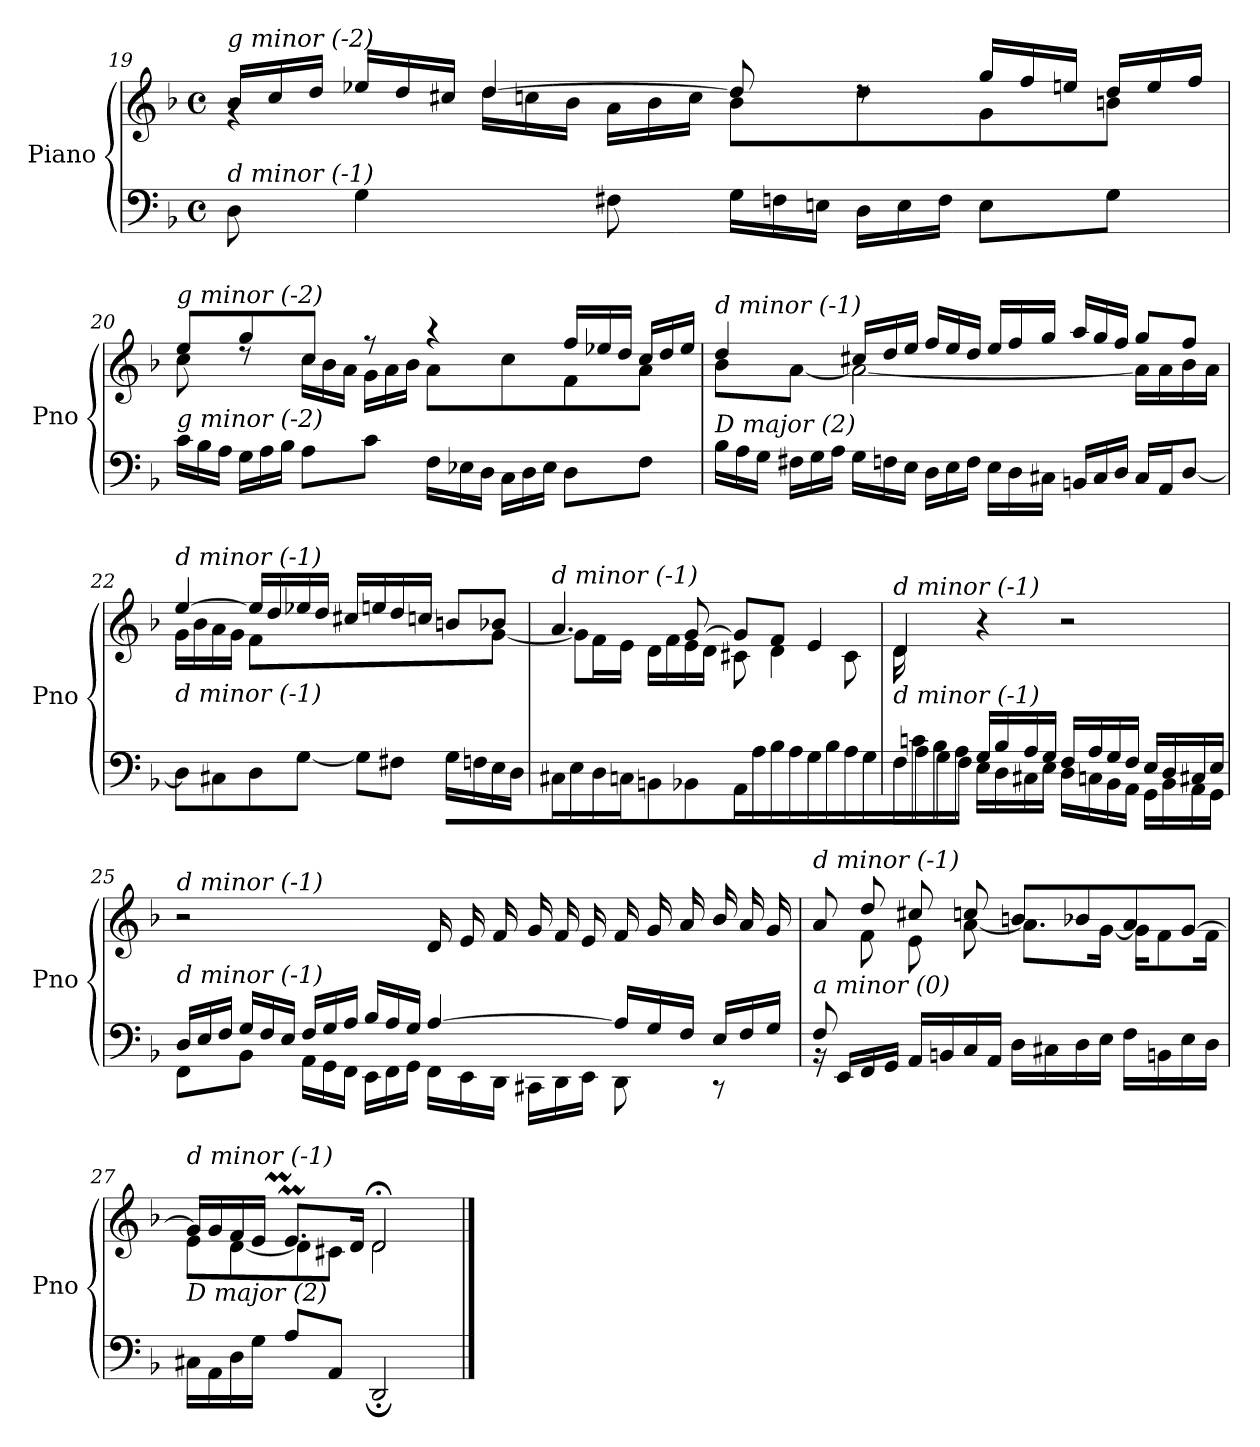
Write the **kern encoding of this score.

**kern	**kern
*part1	*part1
*staff2	*staff1
*I"Piano	*
*I'Pno	*
*clefF4	*clefG2
*k[b-]	*k[b-]
*M4/4	*M4/4
*met(c)	*met(c)
*	*Xtuplet
=19	=19
*	*^
!	!LO:TX:i:t=g minor (-2)	!
!LO:TX:i:t=d minor (-1)	!	!
8D\	24b-/LL	4rg
.	24cc/	.
.	24dd/JJ	.
4G\	24ee-X/LL	.
.	24dd/	.
.	24cc#Xi/JJ	.
.	[4dd/	24dd\LL
.	.	24ccn\
.	.	24b-\JJ
8F#Xi\	.	24a\LL
.	.	24b-\
.	.	24cc\JJ
*Xtuplet	*	*
24G\LL	8dd/]	8b-\L
24Fn\	.	.
24En\JJ	.	.
24D\LL	8rdd	8dd\
24E\	.	.
24F\JJ	.	.
8E\L	24gg/LL	8g\
.	24ff/	.
.	24een/JJ	.
8G\J	24dd/LL	8bn\J
.	24ee/	.
.	24ff/JJ	.
!!LO:LB:g=z	!!
=20	=20	=20
!	!LO:TX:i:t=g minor (-2)	!
!LO:TX:i:t=g minor (-2)	!	!
24c\LL	8ee/L	8cc\
24B-\	.	.
24A\JJ	.	.
24G\LL	8gg/	8rdd
24A\	.	.
24B-\JJ	.	.
8A\L	8cc/J	24cc\LL
.	.	24b-\
.	.	24a\JJ
8c\J	8r	24g\LL
.	.	24a\
.	.	24b-\JJ
24F\LL	4r	8a\L
24E-X\	.	.
24D\JJ	.	.
24C\LL	.	8cc\
24D\	.	.
24E-\JJ	.	.
8D\L	24ff/LL	8f\
.	24ee-X/	.
.	24dd/JJ	.
8F\J	24cc/LL	8a\J
.	24dd/	.
.	24ee-/JJ	.
=21	=21	=21
!	!LO:TX:i:t=d minor (-1)	!
!LO:TX:i:t=D major (2)	!	!
24B-\LL	4dd/	8b-\L
24A\	.	.
24G\JJ	.	.
24F#Xi\LL	.	[8a\J
24G\	.	.
24A\JJ	.	.
24G\LL	24cc#X/LL	2a\_
24Fn\	24dd/	.
24E\JJ	24ee/JJ	.
24D\LL	24ff/LL	.
24E\	24ee/	.
24F\JJ	24dd/JJ	.
24E\LL	24ee/LL	.
24D\	24ff/	.
24C#X\JJ	24gg/JJ	.
24BBn/LL	24aa/LL	.
24C#/	24gg/	.
24D/JJ	24ff/JJ	.
16C#/LL	8gg/L	16a\LL]
16AA/J	.	16a\
[8D/J	8ff/J	16b-\
.	.	16a\JJ
!!LO:LB:g=z	!!
=22	=22	=22
*^	*	*
!	!	!LO:TX:i:t=d minor (-1)	!
!LO:TX:i:t=d minor (-1)	!	!	!
4.ryy	8D\L]	[4ee/	16g\LL
.	.	.	16b-\
.	8C#X\	.	16a\
.	.	.	16g\JJ
.	8D\	16ee/LL]	8f\L
.	.	16dd/	.
8B-/J	[8G\J	16ee-X/	2ryy
.	.	16dd/JJ	.
4A/	8G\L]	16cc#X/LL	.
.	.	16een/	.
.	8F#Xi\J	16dd/	.
.	.	16ccn/JJ	.
8G/L	16G\LL	8bn/L	.
.	16Fn\	.	.
8ryy	16E\	8b-X/J	[8g\J
.	16D\JJ	.	.
=23	=23	=23	=23
!	!	!LO:TX:i:t=d minor (-1)	!
!LO:TX:i:t=d minor (-1)	!	!	!
*v	*v	*	*
16C#X\LL	4.a/	8g\L]
16E\	.	.
16D\	.	16f\L
16Cn\JJ	.	16e\JJ
8BBn/L	.	16d\LL
.	.	16f\
8BB-X/J	[8g/	16e\
.	.	16d\JJ
16AA\LL	8g/L]	8c#X\
16A\	.	.
16B-\	8f/J	4d\
16A\JJ	.	.
16G\LL	4e/	.
16B-\	.	.
16A\	.	8c#\
16G\JJ	.	.
!!LO:PB:g=z	!!
=24	=24	=24
*^	*	*
!	!	!LO:TX:i:t=d minor (-1)	!
!LO:TX:i:t=d minor (-1)	!	!	!
16ryy	16F\LL	4d/	16d\LL
16cn/	16A\	.	2...ryy
16B-/	16G\	.	.
16A/JJ	16F\JJ	.	.
16G/LL	16E\LL	4r	.
16B-/	16D\	.	.
16A/	16C#X\	.	.
16G/JJ	16E\JJ	.	.
16F/LL	16D\LL	2r	.
16A/	16Cn\	.	.
16G/	16BB-\	.	.
16F/JJ	16AA\JJ	.	.
16E/LL	16GG\LL	.	.
16D/	16BB-\	.	.
16C#X/	16AA\	.	.
16E/JJ	16GG\JJ	.	.
*	*	*v	*v
=25	=25	=25
!	!	!LO:TX:i:t=d minor (-1)
!LO:TX:i:t=d minor (-1)	!	!
24D/LL	8FF\L	2r
24E/	.	.
24F/JJ	.	.
24G/LL	8BB-\J	.
24F/	.	.
24E/JJ	.	.
24F/LL	24AA\LL	.
24G/	24GG\	.
24A/JJ	24FF\JJ	.
24B-/LL	24EE\LL	.
24A/	24FF\	.
24G/JJ	24GG\JJ	.
[4A/	24FF\LL	24d/LL
.	24EE\	24e/
.	24DD\JJ	24f/JJ
.	24CC#X\LL	24g/LL
.	24DD\	24f/
.	24EE\JJ	24e/JJ
24A/LL]	8DD\	24f/LL
24G/	.	24g/
24F/JJ	.	24a/JJ
24E/LL	8r	24b-/LL
24F/	.	24a/
24G/JJ	.	24g/JJ
!!LO:LB:g=z
=26	=26	=26
*	*	*^
!	!	!LO:TX:i:t=d minor (-1)	!
!LO:TX:i:t=a minor (0)	!	!	!
8F/L	16rBB	8a/L	8ryy
.	16EE/LL	.	.
2..ryy	16FF/	8dd/	8f\
.	16GG/JJ	.	.
.	16AA/LL	8cc#X/	8e\
.	16BBn/	.	.
.	16C/	8ccn/J	[8a\J
.	16AA/JJ	.	.
.	16D\LL	8bn/L	8.a\L]
.	16C#X\	.	.
.	16D\	8b-X/	.
.	16E\JJ	.	[16g\Jk
.	16F\LL	8a/	16g\KL]
.	16BBn\	.	8f\
.	16E\	[8g/J	.
.	16D\JJ	.	16f\Jk
=27	=27	=27	=27
*	*	*	*^
!	!	!LO:TX:i:t=d minor (-1)	!	!
!LO:TX:i:t=D major (2)	!	!	!	!
4ryy	16C#X\LL	16g/LL]	8e\L	4ryy
.	16AA\	16g/	.	.
.	16D\	16f/	[8d\	.
.	16G\JJ	16e/JJ	.	.
8.ryy	8A\L	8.em/L	8d\]	[8em!yy
.	8AA/J	.	8c#X\J	16e!yy]
2ryy	.	16d/Jk	.	2ryy
.	2DD;/	2d;</	2d\	.
16ryy	.	.	.	16ryy
*v	*v	*	*	*
*	*v	*v	*v
==	==
*-	*-
